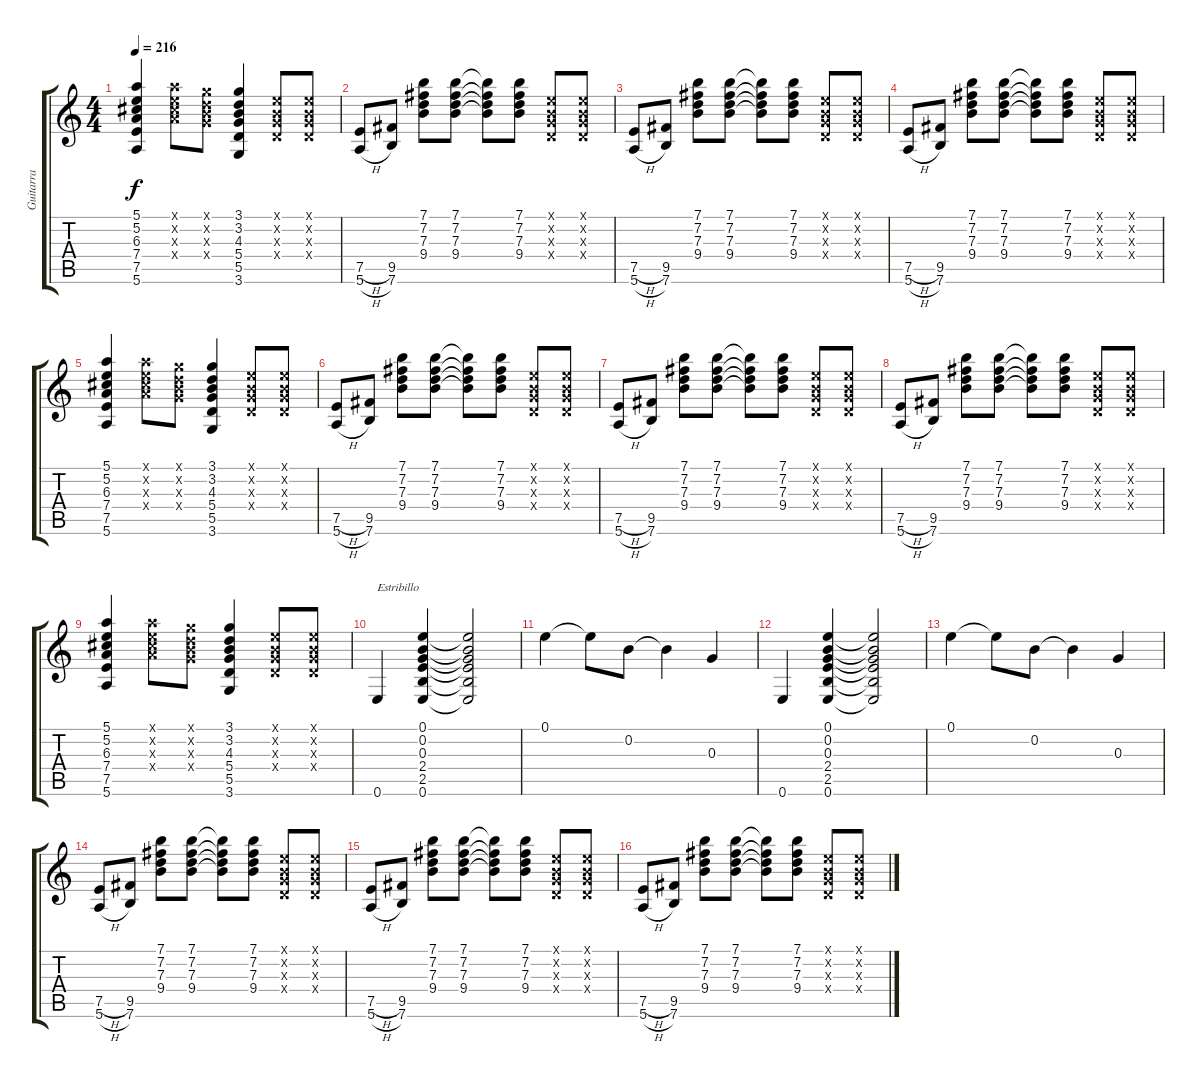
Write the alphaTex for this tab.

\track ("Guitarra" "Guitarra") {instrument acousticguitarnylon}
\staff {score tabs}
\tuning (E4 B3 G3 D3 A2 E2) {hide}
\ts (4 4)
\tempo 216
\clef g2
\ks c
(5.1 5.2 6.3 7.4 7.5 5.6).4{dy f} (5.1{x} 5.2{x} 6.3{x} 7.4{x}).8 (3.1{x} 3.2{x} 4.3{x} 5.4{x}).8 (3.1 3.2 4.3 5.4 5.5 3.6).4 (0.1{x} 0.2{x} 0.3{x} 0.4{x}).8 (0.1{x} 0.2{x} 0.3{x} 0.4{x}).8 |
(7.5{h} 5.6{h}).8 (9.5 7.6).8 (7.1 7.2 7.3 9.4).8 (7.1 7.2 7.3 9.4).8 (7.1{t} 7.2{t} 7.3{t} 9.4{t}).8 (7.1 7.2 7.3 9.4).8 (0.1{x} 0.2{x} 0.3{x} 0.4{x}).8 (0.1{x} 0.2{x} 0.3{x} 0.4{x}).8 |
(7.5{h} 5.6{h}).8 (9.5 7.6).8 (7.1 7.2 7.3 9.4).8 (7.1 7.2 7.3 9.4).8 (7.1{t} 7.2{t} 7.3{t} 9.4{t}).8 (7.1 7.2 7.3 9.4).8 (0.1{x} 0.2{x} 0.3{x} 0.4{x}).8 (0.1{x} 0.2{x} 0.3{x} 0.4{x}).8 |
(7.5{h} 5.6{h}).8 (9.5 7.6).8 (7.1 7.2 7.3 9.4).8 (7.1 7.2 7.3 9.4).8 (7.1{t} 7.2{t} 7.3{t} 9.4{t}).8 (7.1 7.2 7.3 9.4).8 (0.1{x} 0.2{x} 0.3{x} 0.4{x}).8 (0.1{x} 0.2{x} 0.3{x} 0.4{x}).8 |
(5.1 5.2 6.3 7.4 7.5 5.6).4 (5.1{x} 5.2{x} 6.3{x} 7.4{x}).8 (3.1{x} 3.2{x} 4.3{x} 5.4{x}).8 (3.1 3.2 4.3 5.4 5.5 3.6).4 (0.1{x} 0.2{x} 0.3{x} 0.4{x}).8 (0.1{x} 0.2{x} 0.3{x} 0.4{x}).8 |
(7.5{h} 5.6{h}).8 (9.5 7.6).8 (7.1 7.2 7.3 9.4).8 (7.1 7.2 7.3 9.4).8 (7.1{t} 7.2{t} 7.3{t} 9.4{t}).8 (7.1 7.2 7.3 9.4).8 (0.1{x} 0.2{x} 0.3{x} 0.4{x}).8 (0.1{x} 0.2{x} 0.3{x} 0.4{x}).8 |
(7.5{h} 5.6{h}).8 (9.5 7.6).8 (7.1 7.2 7.3 9.4).8 (7.1 7.2 7.3 9.4).8 (7.1{t} 7.2{t} 7.3{t} 9.4{t}).8 (7.1 7.2 7.3 9.4).8 (0.1{x} 0.2{x} 0.3{x} 0.4{x}).8 (0.1{x} 0.2{x} 0.3{x} 0.4{x}).8 |
(7.5{h} 5.6{h}).8 (9.5 7.6).8 (7.1 7.2 7.3 9.4).8 (7.1 7.2 7.3 9.4).8 (7.1{t} 7.2{t} 7.3{t} 9.4{t}).8 (7.1 7.2 7.3 9.4).8 (0.1{x} 0.2{x} 0.3{x} 0.4{x}).8 (0.1{x} 0.2{x} 0.3{x} 0.4{x}).8 |
(5.1 5.2 6.3 7.4 7.5 5.6).4 (5.1{x} 5.2{x} 6.3{x} 7.4{x}).8 (3.1{x} 3.2{x} 4.3{x} 5.4{x}).8 (3.1 3.2 4.3 5.4 5.5 3.6).4 (0.1{x} 0.2{x} 0.3{x} 0.4{x}).8 (0.1{x} 0.2{x} 0.3{x} 0.4{x}).8 |
0.6.4{txt "Estribillo"} (0.1 0.2 0.3 2.4 2.5 0.6).4 (0.1{t} 0.2{t} 0.3{t} 2.4{t} 2.5{t} 0.6{t}).2 |
0.1.4{volume 13 instrument acousticguitarsteel} 0.1{t}.8 0.2.8 0.2{t}.4 0.3.4 |
0.6.4{volume 10 instrument acousticguitarnylon} (0.1 0.2 0.3 2.4 2.5 0.6).4 (0.1{t} 0.2{t} 0.3{t} 2.4{t} 2.5{t} 0.6{t}).2 |
0.1.4{volume 13 instrument acousticguitarsteel} 0.1{t}.8 0.2.8 0.2{t}.4 0.3.4 |
(7.5{h} 5.6{h}).8{volume 10 instrument acousticguitarnylon} (9.5 7.6).8 (7.1 7.2 7.3 9.4).8 (7.1 7.2 7.3 9.4).8 (7.1{t} 7.2{t} 7.3{t} 9.4{t}).8 (7.1 7.2 7.3 9.4).8 (0.1{x} 0.2{x} 0.3{x} 0.4{x}).8 (0.1{x} 0.2{x} 0.3{x} 0.4{x}).8 |
(7.5{h} 5.6{h}).8 (9.5 7.6).8 (7.1 7.2 7.3 9.4).8 (7.1 7.2 7.3 9.4).8 (7.1{t} 7.2{t} 7.3{t} 9.4{t}).8 (7.1 7.2 7.3 9.4).8 (0.1{x} 0.2{x} 0.3{x} 0.4{x}).8 (0.1{x} 0.2{x} 0.3{x} 0.4{x}).8 |
(7.5{h} 5.6{h}).8 (9.5 7.6).8 (7.1 7.2 7.3 9.4).8 (7.1 7.2 7.3 9.4).8 (7.1{t} 7.2{t} 7.3{t} 9.4{t}).8 (7.1 7.2 7.3 9.4).8 (0.1{x} 0.2{x} 0.3{x} 0.4{x}).8 (0.1{x} 0.2{x} 0.3{x} 0.4{x}).8
